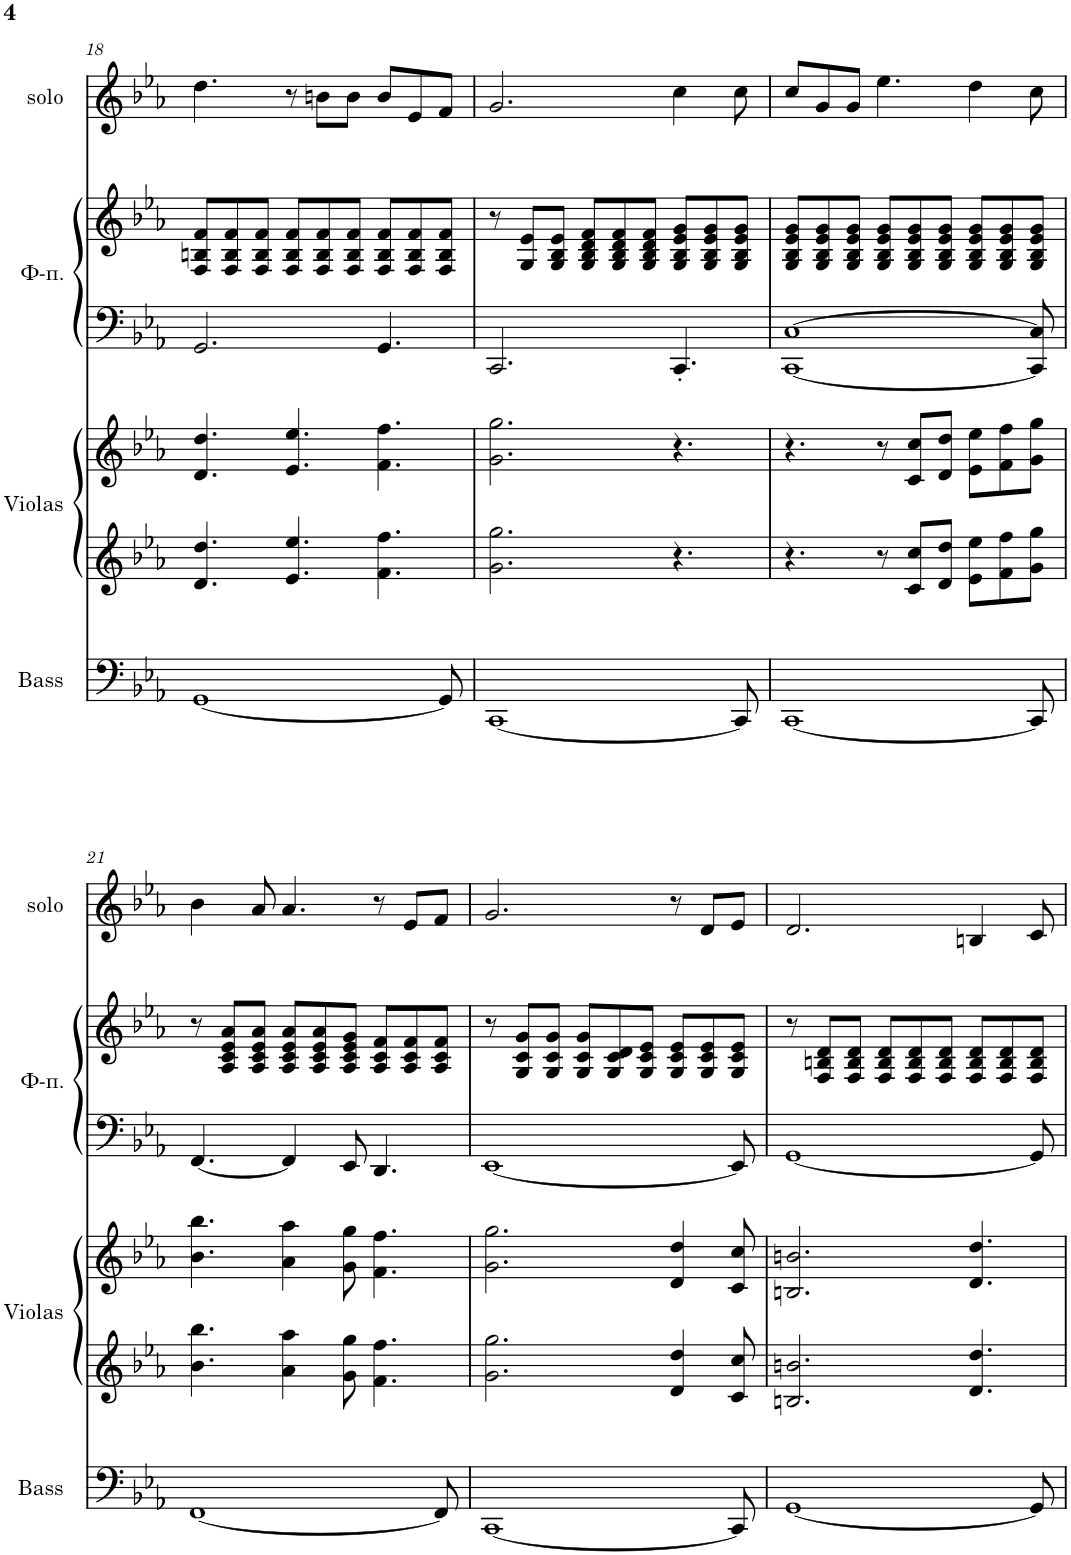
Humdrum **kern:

**kern	**kern	**kern	**kern	**kern	**kern
*part4	*part3	*part3	*part2	*part2	*part1
*staff6	*staff5	*staff4	*staff3	*staff2	*staff1
*I", Bass	*I", Violas1	*	*I"Фортепиано, Pialo R	*	*I", Solo
*I'Bass	*I'Violas	*	*	*	*I'solo
!!LO:PB:g=z
*clefF4	*clefG2	*clefG2	*clefF4	*clefG2	*clefG2
*k[b-e-a-]	*k[b-e-a-]	*k[b-e-a-]	*k[b-e-a-]	*k[b-e-a-]	*k[b-e-a-]
*M9/8	*M9/8	*M9/8	*M9/8	*M9/8	*M9/8
=18	=18	=18	=18	=18	=18
[1GG	4.d/ 4.dd/	4.d/ 4.dd/	2.GG/	8F/ 8Bn/ 8f/L	4.dd\
.	.	.	.	8F/ 8B/ 8f/	.
.	.	.	.	8F/ 8B/ 8f/J	.
.	4.e-/ 4.ee-/	4.e-/ 4.ee-/	.	8F/ 8B/ 8f/L	8r
.	.	.	.	8F/ 8B/ 8f/	8bn\L
.	.	.	.	8F/ 8B/ 8f/J	8b\J
.	4.f\ 4.ff\	4.f\ 4.ff\	4.GG/	8F/ 8B/ 8f/L	8b/L
.	.	.	.	8F/ 8B/ 8f/	8e-/
8GG/]	.	.	.	8F/ 8B/ 8f/J	8f/J
=19	=19	=19	=19	=19	=19
[1CC	2.g\ 2.gg\	2.g\ 2.gg\	2.CC/	8r	2.g/
.	.	.	.	8G/ 8e-/L	.
.	.	.	.	8G/ 8B-/ 8e-/J	.
.	.	.	.	8G/ 8B-/ 8d/ 8f/L	.
.	.	.	.	8G/ 8B-/ 8d/ 8f/	.
.	.	.	.	8G/ 8B-/ 8d/ 8f/J	.
.	4.r	4.r	4.CC'/	8G/ 8B-/ 8e-/ 8g/L	4cc\
.	.	.	.	8G/ 8B-/ 8e-/ 8g/	.
8CC/]	.	.	.	8G/ 8B-/ 8e-/ 8g/J	8cc\
=20	=20	=20	=20	=20	=20
[1CC	4.r	4.r	[1CC [1C	8G/ 8B-/ 8e-/ 8g/L	8cc/L
.	.	.	.	8G/ 8B-/ 8e-/ 8g/	8g/
.	.	.	.	8G/ 8B-/ 8e-/ 8g/J	8g/J
.	8r	8r	.	8G/ 8B-/ 8e-/ 8g/L	4.ee-\
.	8c/ 8cc/L	8c/ 8cc/L	.	8G/ 8B-/ 8e-/ 8g/	.
.	8d/ 8dd/J	8d/ 8dd/J	.	8G/ 8B-/ 8e-/ 8g/J	.
.	8e-\ 8ee-\L	8e-\ 8ee-\L	.	8G/ 8B-/ 8e-/ 8g/L	4dd\
.	8f\ 8ff\	8f\ 8ff\	.	8G/ 8B-/ 8e-/ 8g/	.
8CC/]	8g\ 8gg\J	8g\ 8gg\J	8CC/] 8C/]	8G/ 8B-/ 8e-/ 8g/J	8cc\
!!LO:LB:g=z
=21	=21	=21	=21	=21	=21
[1FF	4.b-\ 4.bb-\	4.b-\ 4.bb-\	[4.FF/	8r	4b-\
.	.	.	.	8A-/ 8c/ 8e-/ 8a-/L	.
.	.	.	.	8A-/ 8c/ 8e-/ 8a-/J	8a-/
.	4a-\ 4aa-\	4a-\ 4aa-\	4FF/]	8A-/ 8c/ 8e-/ 8a-/L	4.a-/
.	.	.	.	8A-/ 8c/ 8e-/ 8a-/	.
.	8g\ 8gg\	8g\ 8gg\	8EE-/	8A-/ 8c/ 8e-/ 8g/J	.
.	4.f\ 4.ff\	4.f\ 4.ff\	4.DD/	8A-/ 8c/ 8f/L	8r
.	.	.	.	8A-/ 8c/ 8f/	8e-/L
8FF/]	.	.	.	8A-/ 8c/ 8f/J	8f/J
=22	=22	=22	=22	=22	=22
[1CC	2.g\ 2.gg\	2.g\ 2.gg\	[1EE-	8r	2.g/
.	.	.	.	8G/ 8c/ 8g/L	.
.	.	.	.	8G/ 8c/ 8g/J	.
.	.	.	.	8G/ 8c/ 8g/L	.
.	.	.	.	8G/ 8c/ 8d/	.
.	.	.	.	8G/ 8c/ 8e-/J	.
.	4d/ 4dd/	4d/ 4dd/	.	8G/ 8c/ 8e-/L	8r
.	.	.	.	8G/ 8c/ 8e-/	8d/L
8CC/]	8c/ 8cc/	8c/ 8cc/	8EE-/]	8G/ 8c/ 8e-/J	8e-/J
=23	=23	=23	=23	=23	=23
[1GG	2.Bn/ 2.bn/	2.Bn/ 2.bn/	[1GG	8r	2.d/
.	.	.	.	8F/ 8Bn/ 8d/L	.
.	.	.	.	8F/ 8B/ 8d/J	.
.	.	.	.	8F/ 8B/ 8d/L	.
.	.	.	.	8F/ 8B/ 8d/	.
.	.	.	.	8F/ 8B/ 8d/J	.
.	4.d/ 4.dd/	4.d/ 4.dd/	.	8F/ 8B/ 8d/L	4Bn/
.	.	.	.	8F/ 8B/ 8d/	.
8GG/]	.	.	8GG/]	8F/ 8B/ 8d/J	8c/
=	=	=	=	=	=
*-	*-	*-	*-	*-	*-
